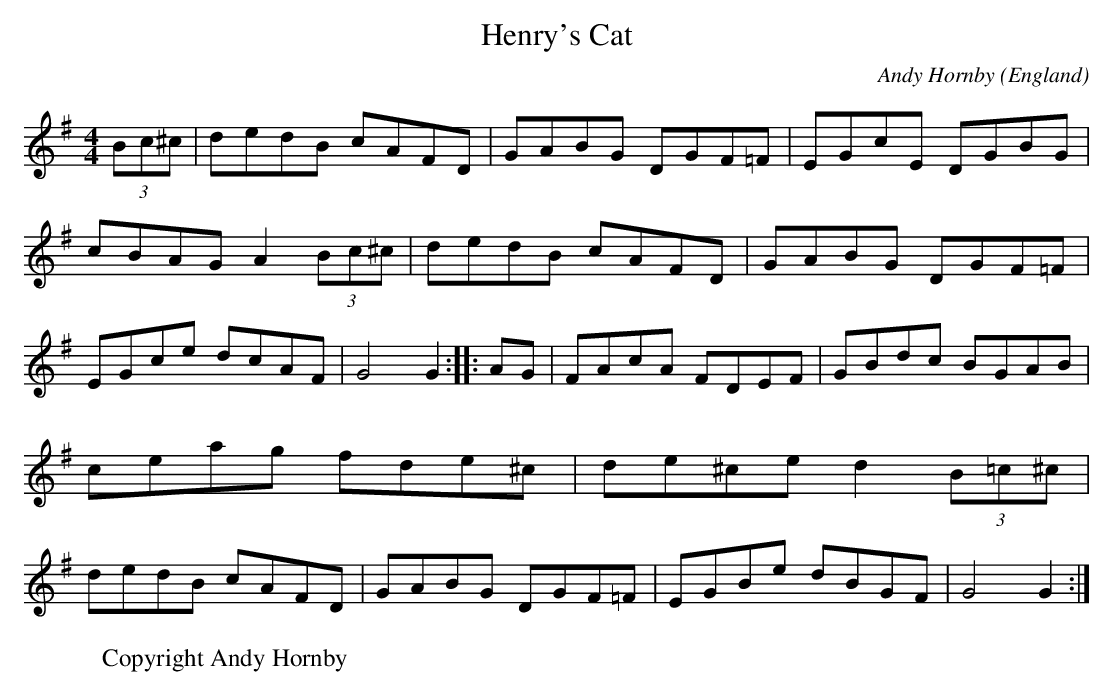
X:1
T:Henry's Cat
O:England
M:4/4
C:Andy Hornby
K:G
(3Bc^c|\
dedB cAFD|GABG DGF=F|EGcE DGBG|cBAG A2(3Bc^c|\
dedB cAFD|GABG DGF=F|EGce dcAF|G4 G2::\
AG|\
FAcA FDEF|GBdc BGAB|ceag fde^c|de^ce d2(3B=c^c|\
dedB cAFD|GABG DGF=F|EGBe dBGF|G4 G2:|
W:Copyright Andy Hornby
